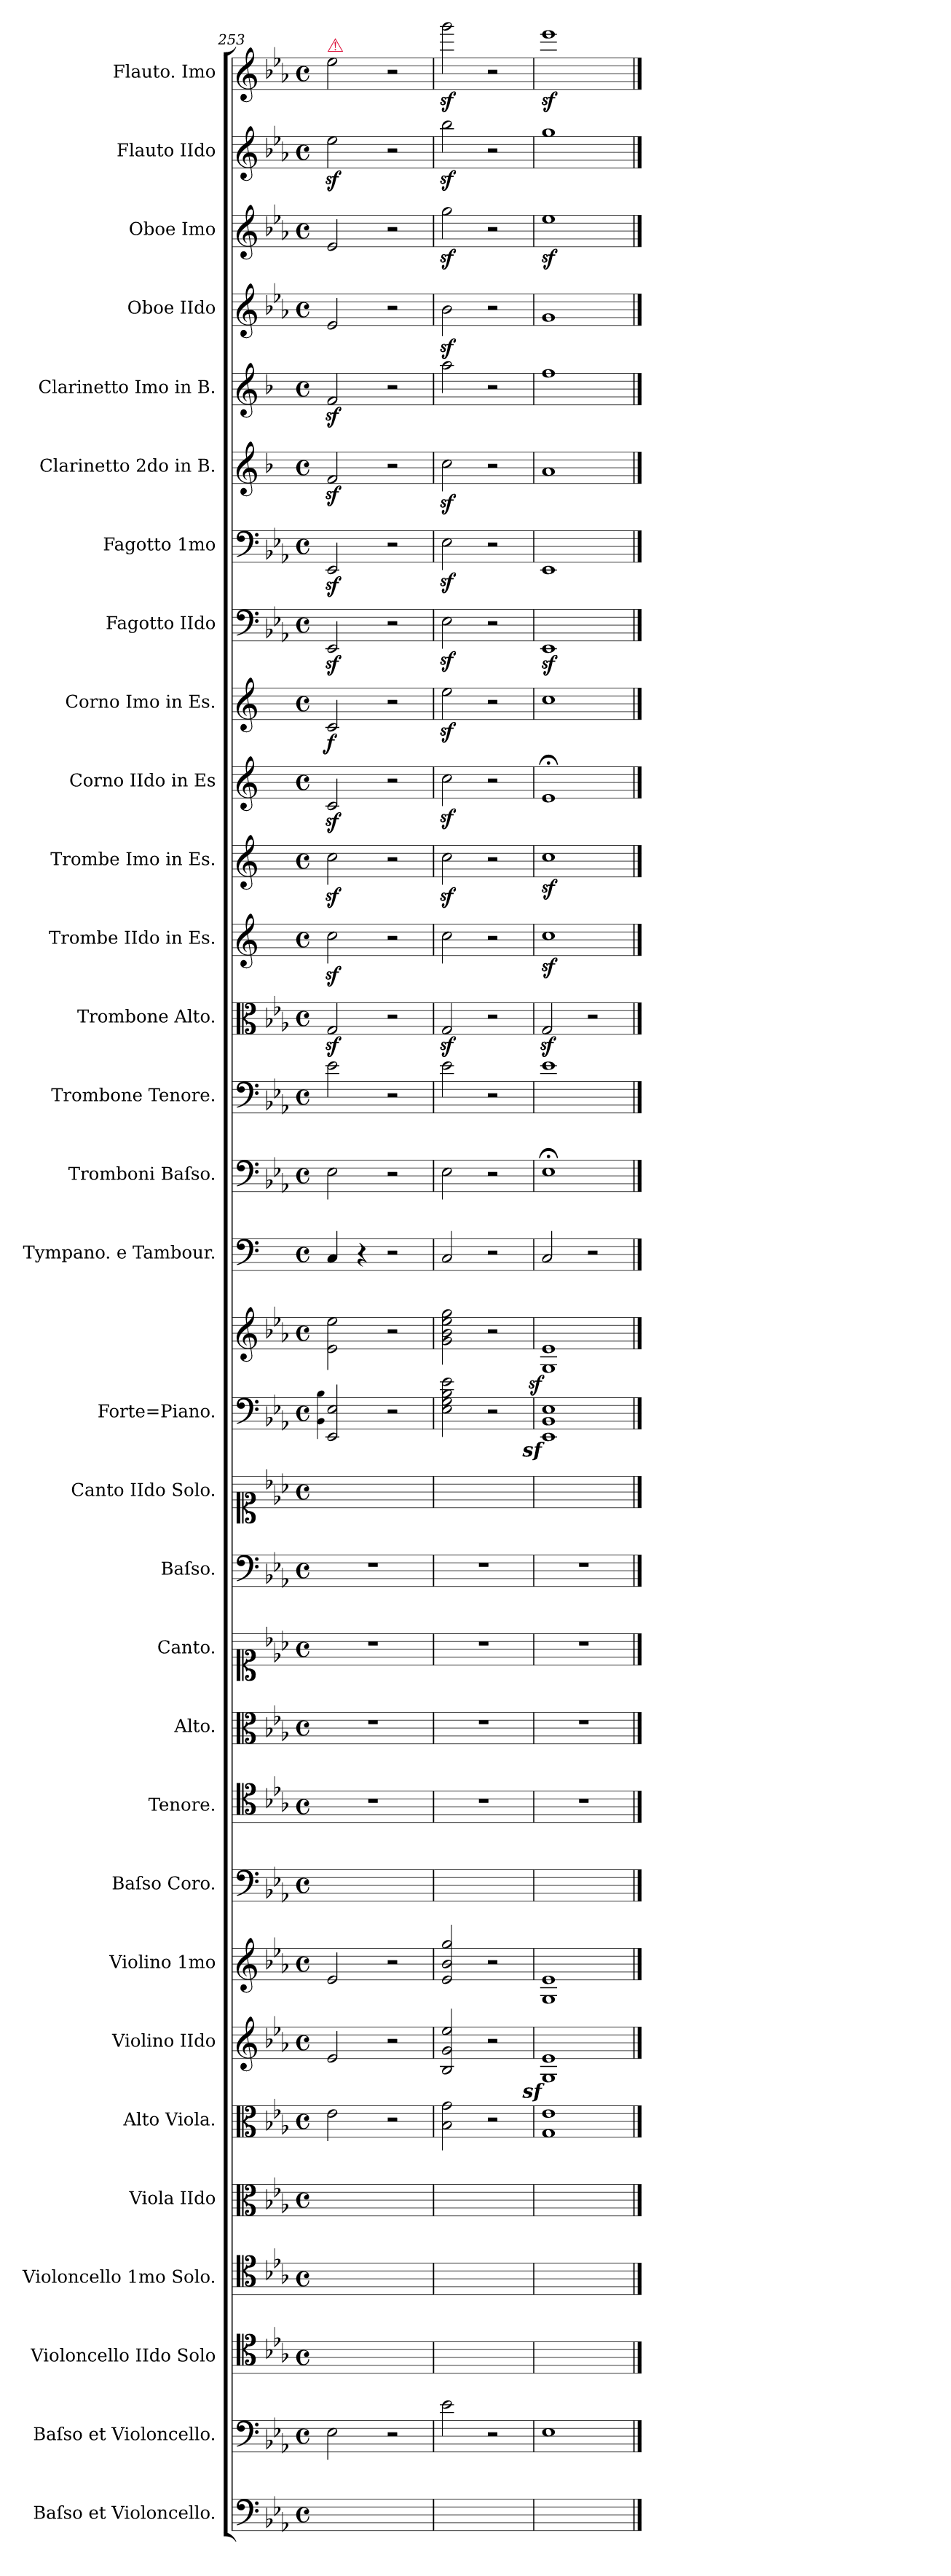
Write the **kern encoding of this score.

**kern	**kern	**dynam	**kern	**kern	**kern	**kern	**dynam	**kern	**kern	**dynam	**kern	**kern	**kern	**kern	**kern	**kern	**kern	**kern	**dynam	**kern	**kern	**kern	**kern	**kern	**kern	**kern	**kern	**dynam	**kern	**kern	**kern	**kern	**kern	**kern	**kern	**kern	**dynam
*part31	*part30	*part30	*part29	*part28	*part27	*part26	*part26	*part25	*part24	*part24	*part23	*part22	*part21	*part20	*part19	*part18	*part17	*part17	*part17	*part16	*part15	*part14	*part13	*part12	*part11	*part10	*part9	*part9	*part8	*part7	*part6	*part5	*part4	*part3	*part2	*part1	*part1
*staff32	*staff31	*staff31	*staff30	*staff29	*staff28	*staff27	*staff27	*staff26	*staff25	*staff25	*staff24	*staff23	*staff22	*staff21	*staff20	*staff19	*staff18	*staff17	*staff17/18	*staff16	*staff15	*staff14	*staff13	*staff12	*staff11	*staff10	*staff9	*staff9	*staff8	*staff7	*staff6	*staff5	*staff4	*staff3	*staff2	*staff1	*staff1
*I"Baſso et Violoncello.	*I"Baſso et Violoncello.	*	*I"Violoncello IIdo Solo	*I"Violoncello 1mo Solo.	*I"Viola IIdo	*I"Alto Viola.	*	*I"Violino IIdo	*I"Violino 1mo	*	*I"Baſso Coro.	*I"Tenore.	*I"Alto.	*I"Canto.	*I"Baſso.	*I"Canto IIdo Solo.	*I"Forte=Piano.	*	*	*I"Tympano. e Tambour.	*I"Tromboni Baſso.	*I"Trombone Tenore.	*I"Trombone Alto.	*I"Trombe IIdo in Es.	*I"Trombe Imo in Es.	*I"Corno IIdo in Es	*I"Corno Imo in Es.	*	*I"Fagotto IIdo	*I"Fagotto 1mo	*I"Clarinetto 2do in B.	*I"Clarinetto Imo in B.	*I"Oboe IIdo	*I"Oboe Imo	*I"Flauto IIdo	*I"Flauto. Imo	*
*I'vlc	*I'vlc	*	*I'vlc 2 solo	*I'vlc 1 solo	*I'vla 2	*I'a-vla	*	*I'vl 2	*I'vl 1	*	*	*	*	*	*I'B	*I'S	*	*	*	*	*	*	*	*I'tr 2	*I'tr 1	*I'cor 2	*I'cor 1	*	*I'fag 2	*	*I'cl 2	*I'cl 1	*I'ob 2	*I'ob 1	*I'fl 2	*I'fl 1	*
*clefF4	*clefF4	*	*clefC4	*clefC4	*clefC3	*clefC3	*	*clefG2	*clefG2	*	*clefF4	*clefC4	*clefC3	*clefC1	*clefF4	*clefC1	*clefF4	*clefG2	*	*clefF4	*clefF4	*clefF4	*clefC3	*clefG2	*clefG2	*clefG2	*clefG2	*	*clefF4	*clefF4	*clefG2	*clefG2	*clefG2	*clefG2	*clefG2	*clefG2	*
*	*	*	*	*	*	*	*	*	*	*	*	*	*	*	*	*	*	*	*	*ITrd-2c-3	*	*	*	*ITrd1c2	*ITrd1c2	*ITrd5c9	*ITrd5c9	*	*	*	*ITrd1c2	*ITrd1c2	*	*	*	*	*
*k[b-e-a-]	*k[b-e-a-]	*	*k[b-e-a-]	*k[b-e-a-]	*k[b-e-a-]	*k[b-e-a-]	*	*k[b-e-a-]	*k[b-e-a-]	*	*k[b-e-a-]	*k[b-e-a-]	*k[b-e-a-]	*k[b-e-a-]	*k[b-e-a-]	*k[b-e-a-]	*k[b-e-a-]	*k[b-e-a-]	*	*k[b-e-a-]	*k[b-e-a-]	*k[b-e-a-]	*k[b-e-a-]	*k[b-e-]	*k[b-e-]	*k[b-e-a-]	*k[b-e-a-]	*	*k[b-e-a-]	*k[b-e-a-]	*k[b-e-a-]	*k[b-e-a-]	*k[b-e-a-]	*k[b-e-a-]	*k[b-e-a-]	*k[b-e-a-]	*
*E-:	*E-:	*	*E-:	*E-:	*E-:	*E-:	*	*E-:	*E-:	*	*E-:	*E-:	*E-:	*E-:	*E-:	*E-:	*E-:	*	*	*E-:	*E-:	*E-:	*E-:	*	*	*E-:	*E-:	*	*E-:	*E-:	*E-:	*E-:	*E-:	*E-:	*	*E-:	*
*M4/4	*M4/4	*	*M4/4	*M4/4	*M4/4	*M4/4	*	*M4/4	*M4/4	*	*M4/4	*M4/4	*M4/4	*M4/4	*M4/4	*M4/4	*M4/4	*M4/4	*	*M4/4	*M4/4	*M4/4	*M4/4	*M4/4	*M4/4	*M4/4	*M4/4	*	*M4/4	*M4/4	*M4/4	*M4/4	*M4/4	*M4/4	*M4/4	*M4/4	*
*met(c)	*met(c)	*	*met(c)	*met(c)	*met(c)	*met(c)	*	*met(c)	*met(c)	*	*met(c)	*met(c)	*met(c)	*met(c)	*met(c)	*met(c)	*met(c)	*met(c)	*	*met(c)	*met(c)	*met(c)	*met(c)	*met(c)	*met(c)	*met(c)	*met(c)	*	*met(c)	*met(c)	*met(c)	*met(c)	*met(c)	*met(c)	*met(c)	*met(c)	*
=253	=253	=253	=253	=253	=253	=253	=253	=253	=253	=253	=253	=253	=253	=253	=253	=253	=253	=253	=253	=253	=253	=253	=253	=253	=253	=253	=253	=253	=253	=253	=253	=253	=253	=253	=253	=253	=253
.	.	.	.	.	.	.	.	.	.	.	.	.	.	.	.	.	4qqBB-\ 4qqB-\	.	.	.	.	.	.	.	.	.	.	.	.	.	.	.	.	.	.	.	.
!	!	!	!	!	!	!	!	!	!	!	!	!	!	!	!	!	!	!	!	!	!	!	!	!	!	!	!	!	!	!	!	!	!	!	!	!LO:TX:a:color=crimson:t=⚠	!
1ryy	2E-\	.	1ryy	1ryy	1ryy	2e-\	.	2e-/	2e-/	.	1ryy	1r	1r	1r	1r	1ryy	2EE-/ 2E-/	2e-\ 2ee-\	.	4E-/	2E-\	2e-\	2Gz/	2b-z\	2b-z\	2E-z/	2E-/	f	2EE-z/	2EE-z/	2e-z/	2e-z/	2e-/	2e-/	2ee-z\	2ee-\	fr
.	.	.	.	.	.	.	.	.	.	.	.	.	.	.	.	.	.	.	.	4r	.	.	.	.	.	.	.	.	.	.	.	.	.	.	.	.	.
.	2r	.	.	.	.	2r	.	2r	2r	.	.	.	.	.	.	.	2r	2r	.	2r	2r	2r	2r	2r	2r	2r	2r	.	2r	2r	2r	2r	2r	2r	2r	2r	.
=254	=254	=254	=254	=254	=254	=254	=254	=254	=254	=254	=254	=254	=254	=254	=254	=254	=254	=254	=254	=254	=254	=254	=254	=254	=254	=254	=254	=254	=254	=254	=254	=254	=254	=254	=254	=254	=254
1ryy	2e-\	.	1ryy	1ryy	1ryy	2B-\ 2g\	.	2B-/ 2g/ 2ee-/	2e-/ 2b-/ 2gg/	.	1ryy	1r	1r	1r	1r	1ryy	2E-\ 2G\ 2B-\ 2e-\	2g\ 2b-\ 2ee-\ 2gg\	.	2E-/	2E-\	2e-\	2Gz/	2b-\	2b-z\	2e-z\	2gz\	.	2E-z\	2E-z\	2b-z\	2gg\	2b-z\	2ggz\	2bb-z\	2gggz\	.
.	2r	.	.	.	.	2r	.	2r	2r	.	.	.	.	.	.	.	2r	2r	.	2r	2r	2r	2r	2r	2r	2r	2r	.	2r	2r	2r	2r	2r	2r	2r	2r	.
=255	=255	=255	=255	=255	=255	=255	=255	=255	=255	=255	=255	=255	=255	=255	=255	=255	=255	=255	=255	=255	=255	=255	=255	=255	=255	=255	=255	=255	=255	=255	=255	=255	=255	=255	=255	=255	=255
!	!	!	!	!	!	!	!	!LO:DY:rj	!	!LO:DY:rj	!	!	!	!	!	!	!LO:DY:rj	!	!LO:DY:rj	!	!	!	!	!	!	!	!	!	!	!	!	!	!	!	!	!	!
1ryy	1E-\	f&colon;	1ryy	1ryy	1ryy	1G/ 1e-/	sf&colon;	1Gz/ 1e-z/	1G/ 1e-/	sf&colon;	1ryy	1r	1r	1r	1r	1ryy	1EE-z</ 1BB-z</ 1E-z</	1G/ 1e-/	sf	2E-/	1E-;<\	1e-\	2Gz/	1b-z\	1b-z\	1G;</	1e-/	.	1EE-z/	1EE-/	1g/	1ee-\	1g/	1ee-z\	1gg\	1eee-z\	.
.	.	.	.	.	.	.	.	.	.	.	.	.	.	.	.	.	.	.	.	2r	.	.	2r	.	.	.	.	.	.	.	.	.	.	.	.	.	.
==	==	==	==	==	==	==	==	==	==	==	==	==	==	==	==	==	==	==	==	==	==	==	==	==	==	==	==	==	==	==	==	==	==	==	==	==	==
*-	*-	*-	*-	*-	*-	*-	*-	*-	*-	*-	*-	*-	*-	*-	*-	*-	*-	*-	*-	*-	*-	*-	*-	*-	*-	*-	*-	*-	*-	*-	*-	*-	*-	*-	*-	*-	*-
